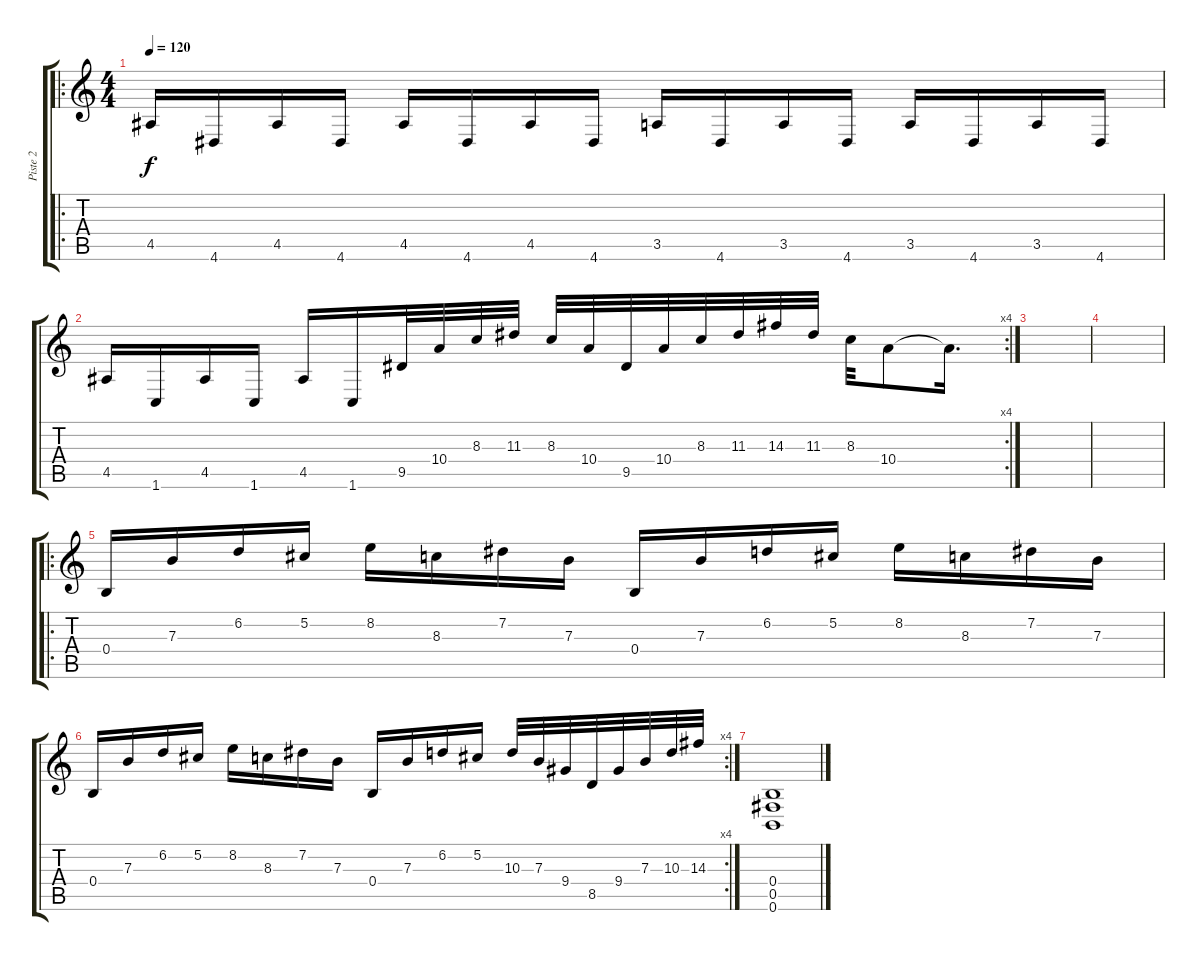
\track ("Piste 2" "Piste 2") {instrument distortionguitar}
\staff {score tabs}
\tuning (Db4 Ab3 E3 B2 Gb2 B1) {hide}
\ro
\ts (4 4)
\tempo 120
\clef g2
\ks c
4.5.16{dy f} 4.6.16 4.5.16 4.6.16 4.5.16 4.6.16 4.5.16 4.6.16 3.5.16 4.6.16 3.5.16 4.6.16 3.5.16 4.6.16 3.5.16 4.6.16 |
\rc 4
4.5.16 1.6.16 4.5.16 1.6.16 4.5.16 1.6.16 9.5.32 10.4.32 8.3.32 11.3.32 8.3.32 10.4.32 9.5.32 10.4.32 8.3.32 11.3.32 14.3.32 11.3.32 8.3.32 10.4.8 10.4{t}.16{d} |
|
|
\ro
0.4.16 7.3.16 6.2.16 5.2.16 8.2.16 8.3.16 7.2.16 7.3.16 0.4.16 7.3.16 6.2.16 5.2.16 8.2.16 8.3.16 7.2.16 7.3.16 |
\rc 4
0.4.16 7.3.16 6.2.16 5.2.16 8.2.16 8.3.16 7.2.16 7.3.16 0.4.16 7.3.16 6.2.16 5.2.16 10.3.32 7.3.32 9.4.32 8.5.32 9.4.32 7.3.32 10.3.32 14.3.32 |
(0.4 0.5 0.6).1
